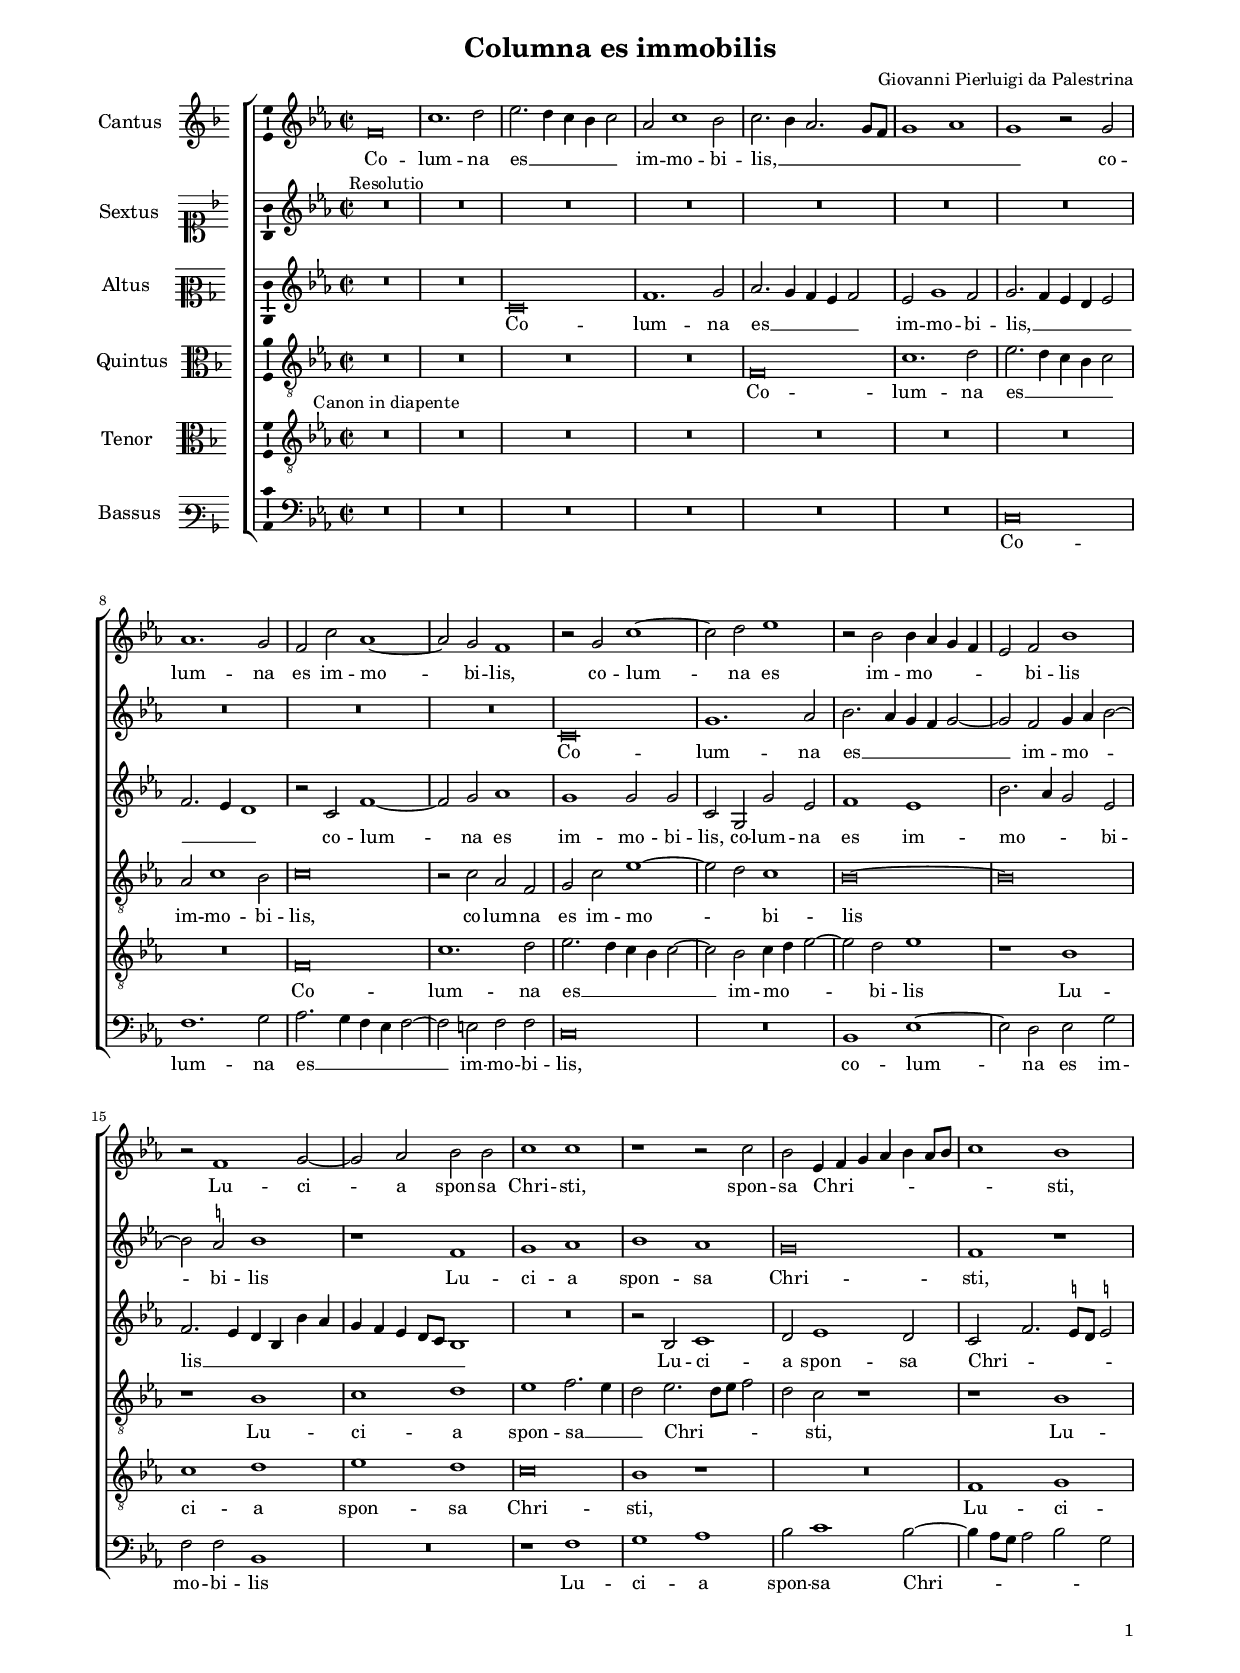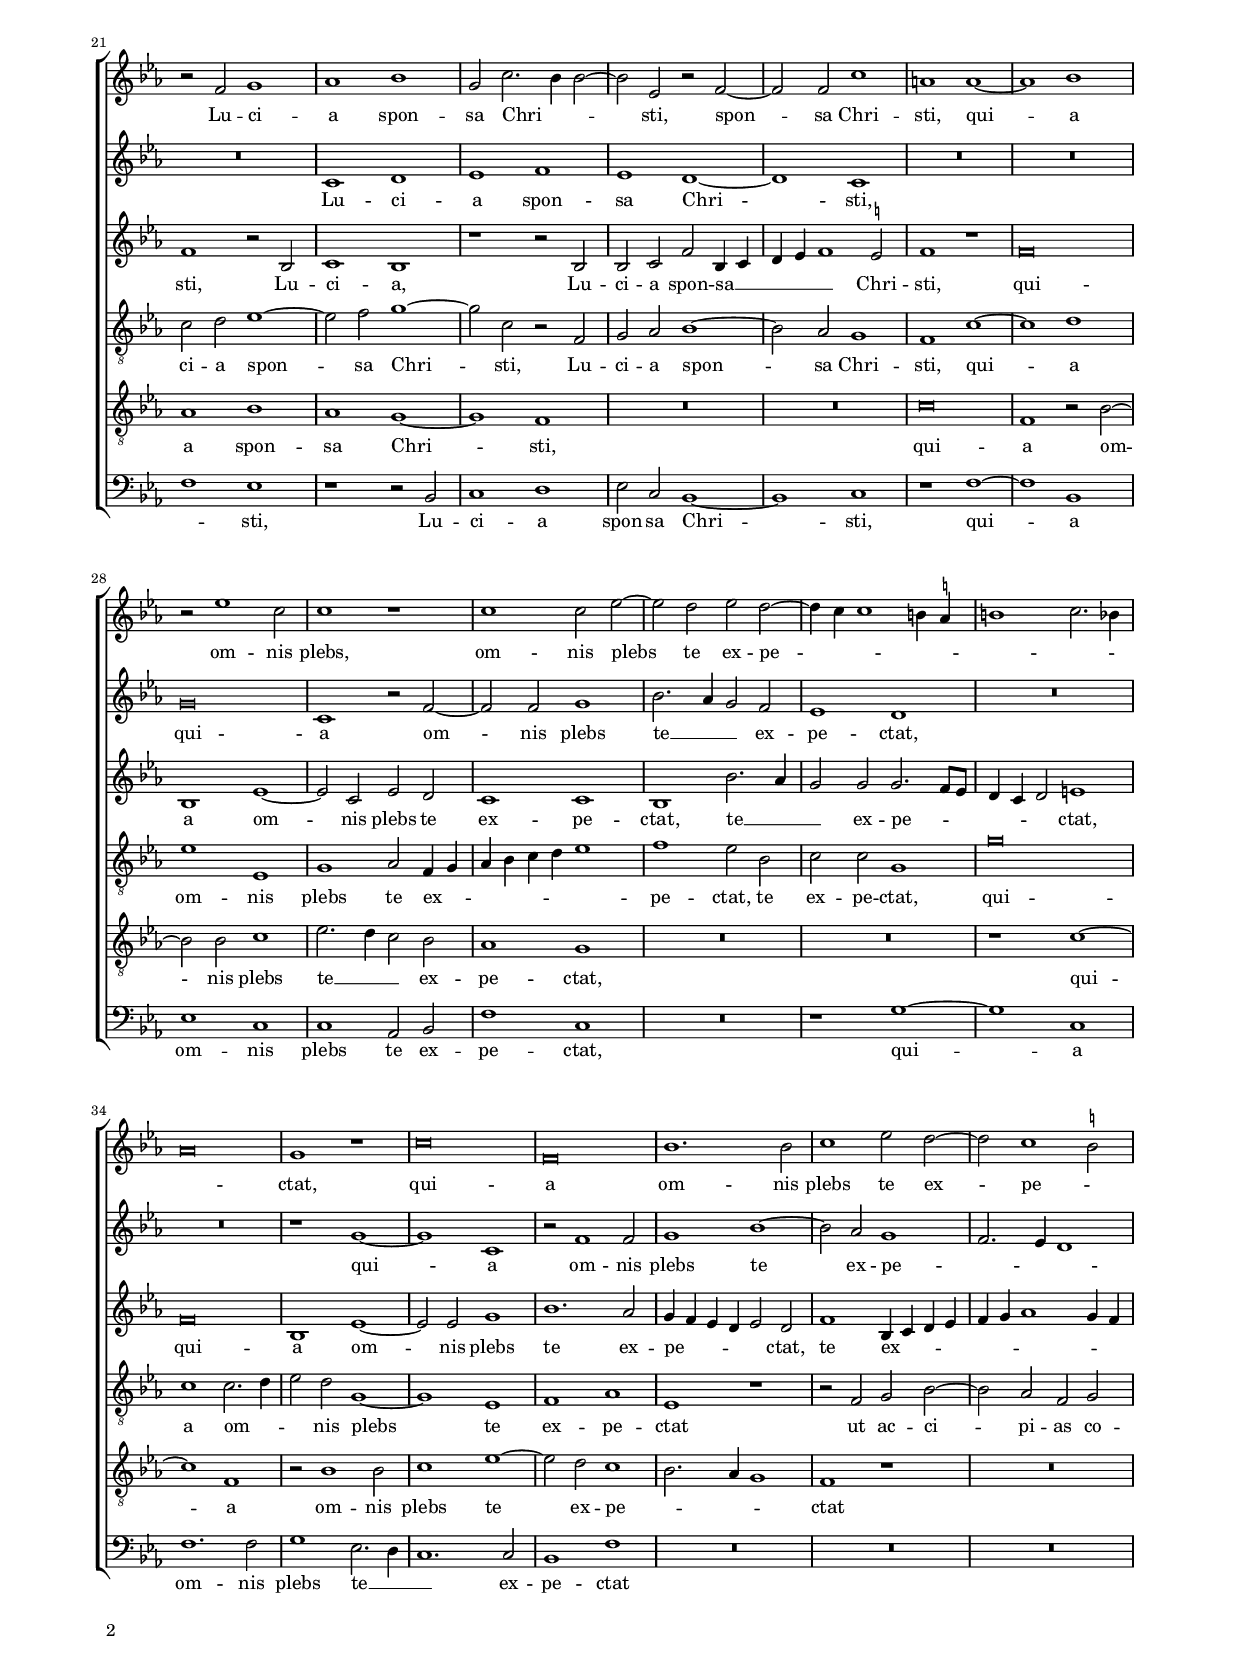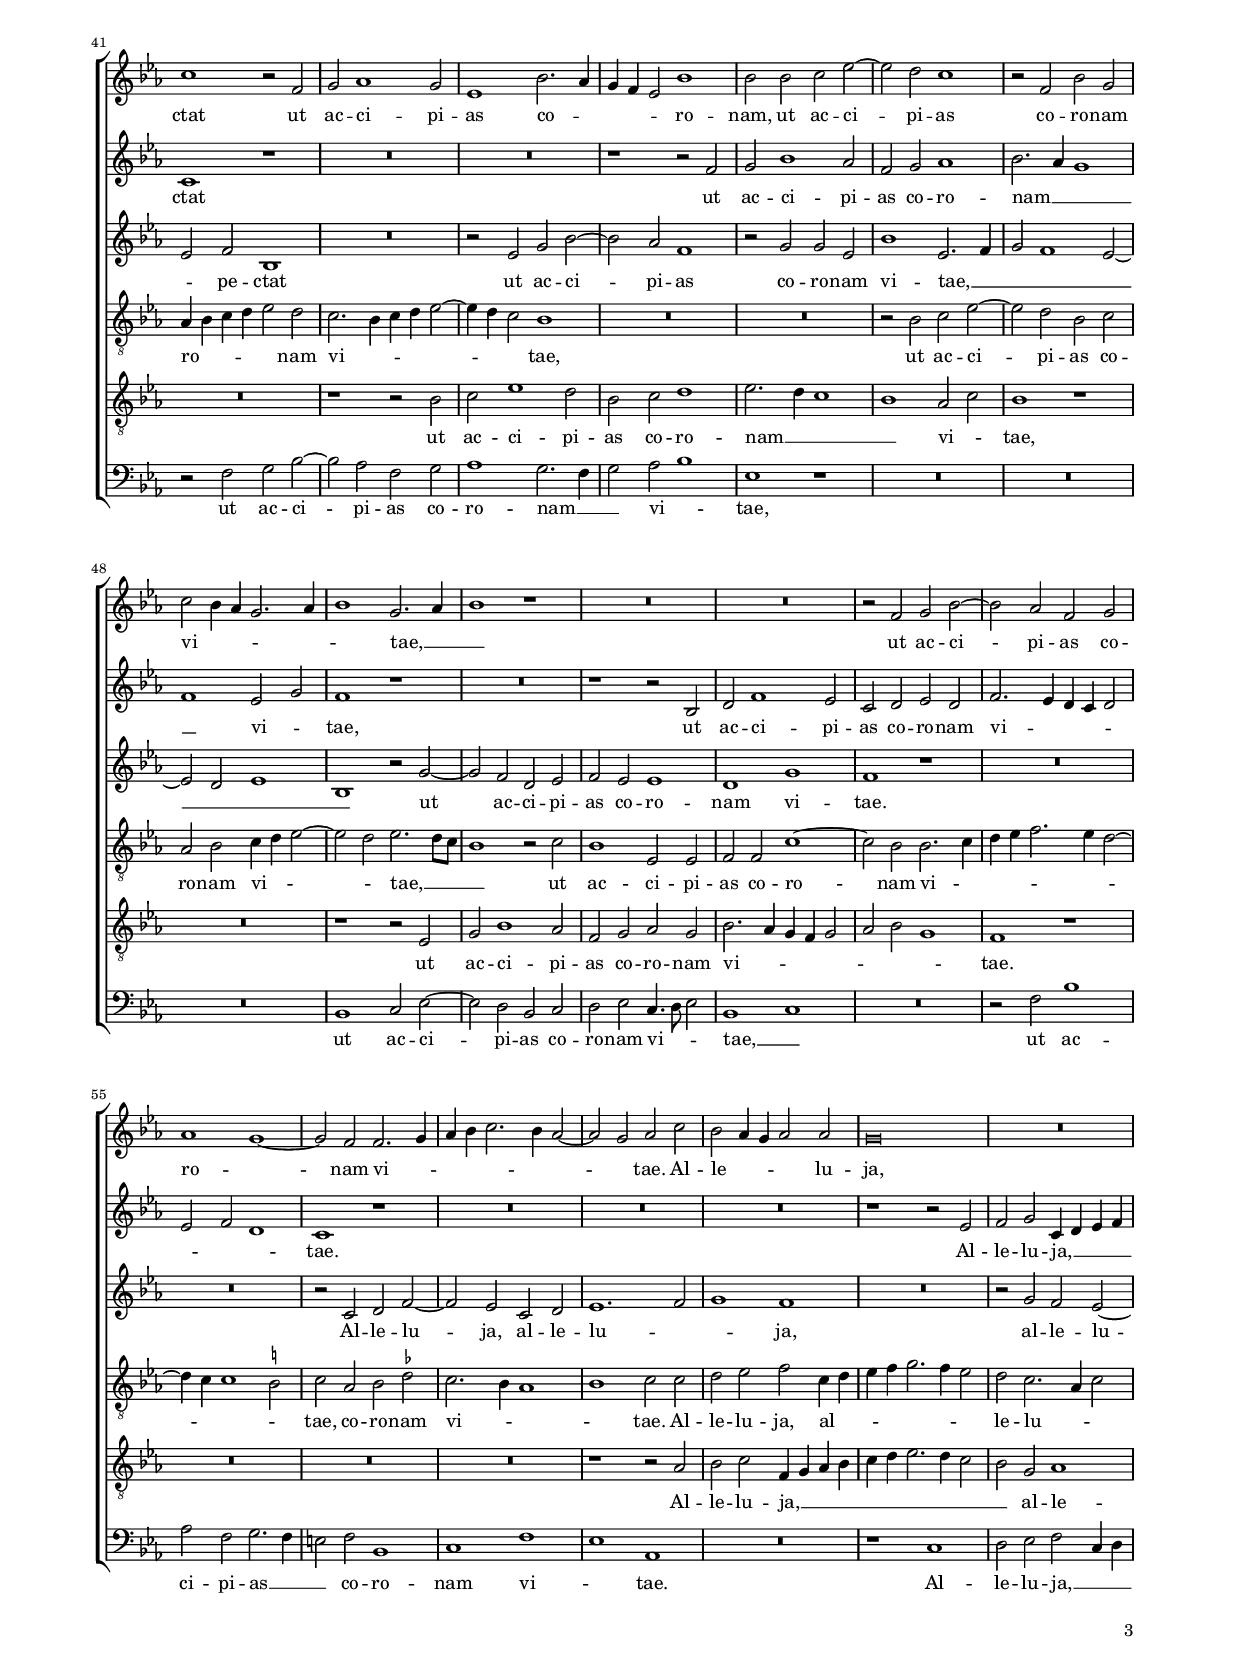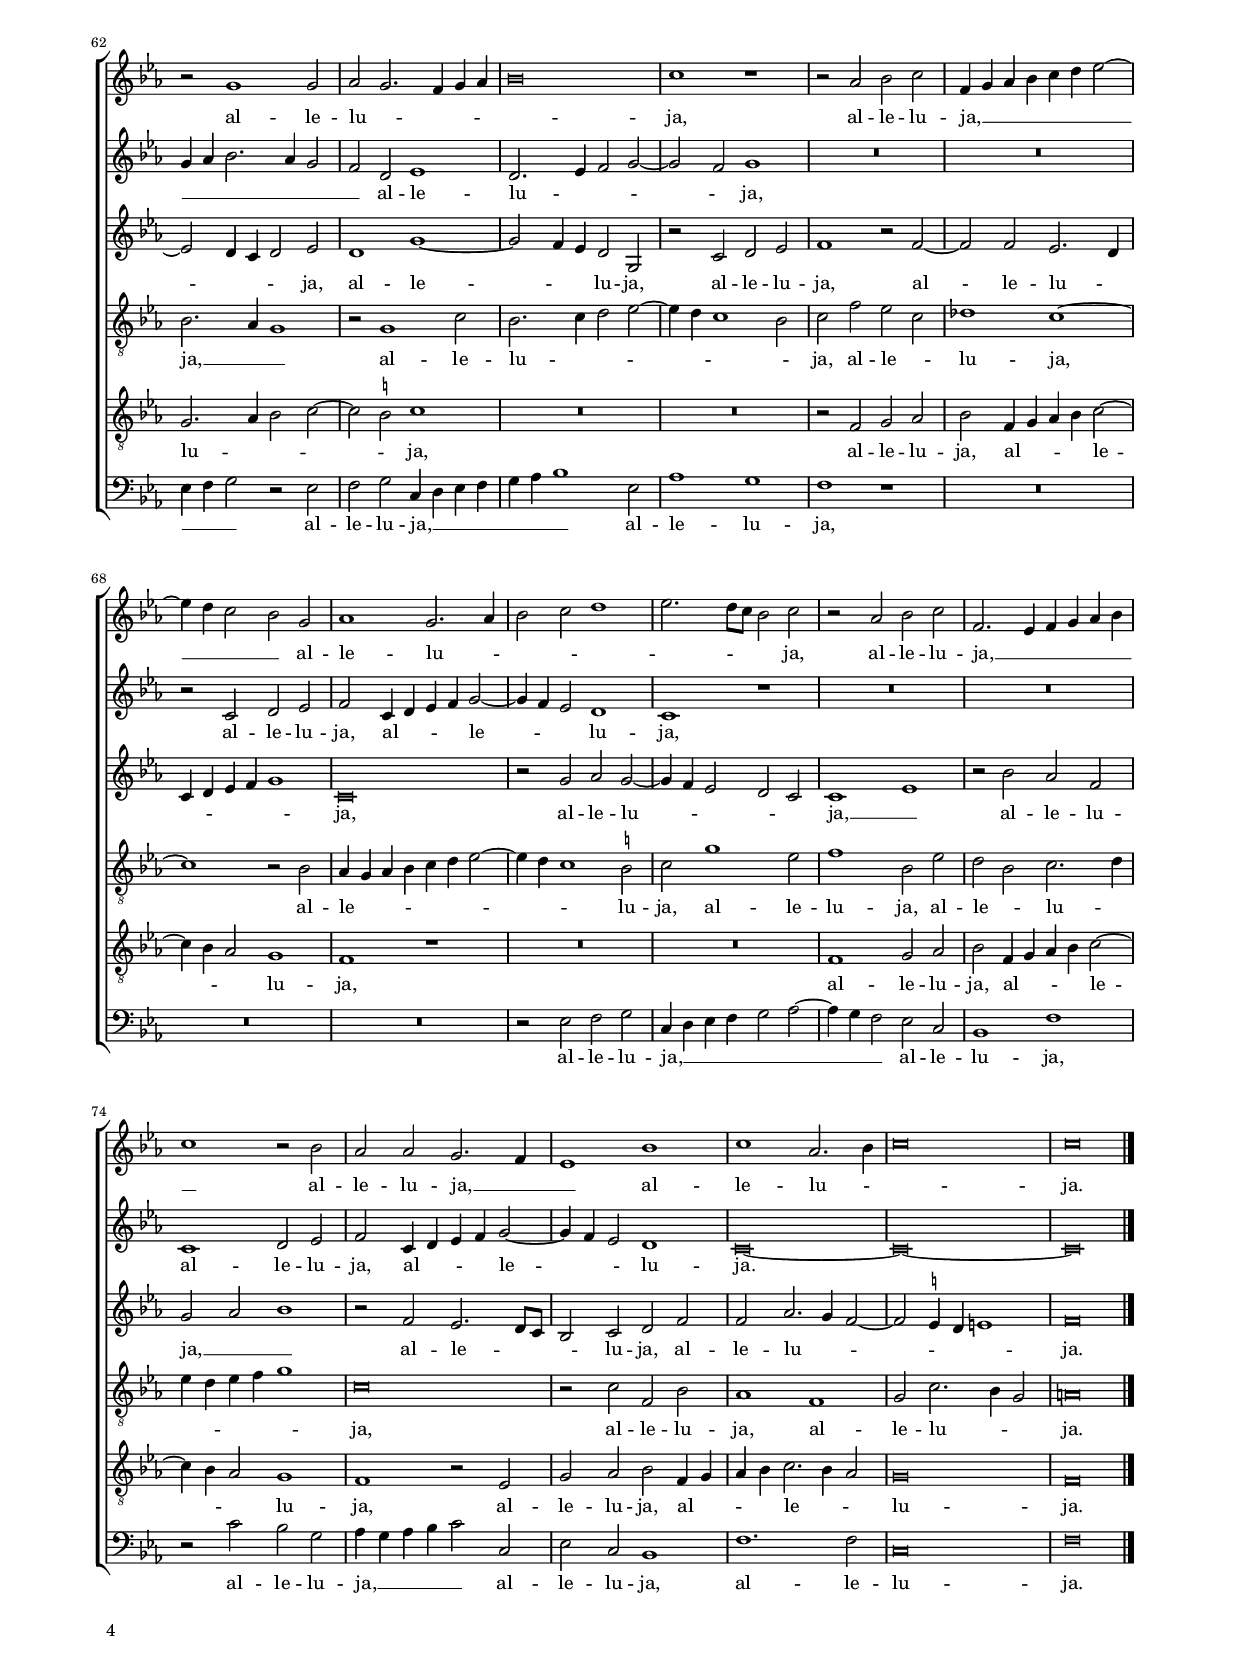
\header
{
  title="Columna es immobilis"
  composer="Giovanni Pierluigi da Palestrina"
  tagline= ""
}

\version "2.22.0"
\language deutsch
#(set-global-staff-size 15)
% #(set-default-paper-size "letter")
#(ly:set-option 'point-and-click #f)


\paper
	{
	top-margin = 1.5 \cm
	bottom-margin = 1 \cm
	left-margin = 1.8 \cm
	right-margin = 1.8 \cm
	ragged-bottom = ##f
	ragged-last-bottom = ##f
	print-page-number = ##f
	system-system-spacing = #'((basic-distance . 17) (minimum-distance . 14) (padding . 6) (strechability . 250))
    oddFooterMarkup=\markup   \fill-line { "" \fromproperty #'page:page-number-string }
    evenFooterMarkup=\markup  \fill-line { \fromproperty #'page:page-number-string "" }
    last-bottom-spacing = #'((basic-distance . 12) (minimum-distance . 7) (padding . 4))
	systems-per-page = 3
    page-count = 4
%	min-systems-per-page = 3
	}


global = {
	\key f \major
	\time 2/2 \set Score.measureLength = #(ly:make-moment 2/1)
        \skip 1*2*79 \bar "|."
	}

ficta = { \once \set suggestAccidentals = ##t }
	
forget = #(define-music-function (music) (ly:music?) #{
	\accidentalStyle forget
	$music
	\accidentalStyle default
	#})

m = \melisma
me = \melismaEnd



incipitcantus = \markup { \score {
	{
	\set Staff.instrumentName = \markup { \fontsize #1 "Cantus" }
	\key f \major
	\clef violin
	s4 \bar ""
	}
	\layout  {
	raggedright = ##t
	indent = 1.6 \cm
	line-width = 2.2 \cm
	\context { \Staff \remove Time_signature_engraver }
	\override Staff.Clef.Y-extent = #'(0 . 0)
	}} \hspace #1 }


incipitsextus = \markup { \score {
	{
	\set Staff.instrumentName = \markup { \fontsize #1 "Sextus" }
	\key f \major
	\clef soprano
	s4 \bar ""
	}
	\layout  {
	raggedright = ##t
	indent = 1.6 \cm
	line-width = 2.2 \cm
	\context { \Staff \remove Time_signature_engraver }
	\override Staff.Clef.Y-extent = #'(0 . 0)
	}} \hspace #1 }
      
      
incipitaltus = \markup { \score {
	{
	\set Staff.instrumentName = \markup { \fontsize #1 "Altus" }
	\key f \major
	\clef mezzosoprano
	s4 \bar ""
	}
	\layout  {
	raggedright = ##t
	indent = 1.6 \cm
	line-width = 2.2 \cm
	\context { \Staff \remove Time_signature_engraver }
	\override Staff.Clef.Y-extent = #'(0 . 0)
	}} \hspace #1 }


incipittenor = \markup { \score {
	{
	\set Staff.instrumentName = \markup { \fontsize #1 "Tenor" }
	\key f \major
	\clef alto
	s4 \bar ""
	}
	\layout  {
	raggedright = ##t
	indent = 1.6 \cm
	line-width = 2.2 \cm
	\context { \Staff \remove Time_signature_engraver }
	\override Staff.Clef.Y-extent = #'(0 . 0)
	}} \hspace #1 }
      
      
incipitquintus = \markup { \score {
	{
	\set Staff.instrumentName = \markup { \fontsize #1 "Quintus" }
	\key f \major
	\clef alto
	s4 \bar ""
	}
	\layout  {
	raggedright = ##t
	indent = 1.6 \cm
	line-width = 2.2 \cm
	\context { \Staff \remove Time_signature_engraver }
	\override Staff.Clef.Y-extent = #'(0 . 0)
	}} \hspace #1 }
      
      
incipitbassus = \markup { \score {
	{
	\set Staff.instrumentName = \markup { \fontsize #1 "Bassus" }
	\key f \major
	\clef varbaritone
	s4 \bar ""
	}
	\layout  {
	raggedright = ##t
	indent = 1.6 \cm
	line-width = 2.2 \cm
	\context { \Staff \remove Time_signature_engraver }
	\override Staff.Clef.Y-extent = #'(0 . 0)
	}} \hspace #1 }


cantus =  \relative c''
	{
	g\breve
	d'1. e2
	f2. e4 d c d2
	b2 d1 c2
%5
	d2. c4 b2. a8 g |
	a1 b
	a1 r2 a
	b1. a2
	g2 d' b1~
%10
	b2 a g1 |
	r2 a d1~
	d2 e f1
	r2 c c4 b a g
	f2 g c1
%15
	r2 g1 a2~ |
	a2 b c c
	d1 d
	r1 r2 d
	c2 f,4 g a b c b8 c
%20
	d1 c |
	r2 g a1
	b1 c
	a2 d2. c4 c2~
	c2 f, r g~
%25
	g2 g d'1 |
	h1 h~
	h1 c
	r2 f1 d2
	d1 r
%30
	d1 d2 f~ |
	f2 e f e~
	e4 d d1 cis4 \ficta h
	cis1 d2. c4
	b\breve
%35
	a1 r |
	d\breve
	g,\breve
	c1. c2
	d1 f2 e~
%40
	e2 d1 \ficta cis2 |
	d1 r2 g,
	a2 b1 a2
	f1 c'2. b4
	a4 g f2 c'1
%45
	c2 c d f~ |
	f2 e d1
	r2 g, c a
	d2 c4 b a2. b4
	c1 a2. b4
%50
	c1 r |
	R\breve
	R\breve
	r2 g a c~
	c2 b g a
%55
	b1 a~ |
	a2 g g2. a4
	b4 c d2. c4 b2~
	b2 a b d
	c2 b4 a b2 b
%60
	a\breve |
	R\breve
	r2 a1 a2
	b2 a2. g4 a b
	c\breve
%65
	d1 r |
	r2 b c d
	g,4 a b c d e f2~
	f4 e d2 c a
	b1 a2. b4
%70
	c2 d e1 |
	f2. e8 d c2 d
	r2 b c d
	g,2. f4 g a b c
	d1 r2 c
%75
	b2 b a2. g4 |
	f1 c'
	d1 b2. c4
	d\breve
	d\breve |
	}


sextus = \relative c''
	{
        R\breve^\markup { "Resolutio" }
	R\breve
	R\breve
	R\breve
%5
	R\breve |
	R\breve
	R\breve
	R\breve
	R\breve
%10
	R\breve |
	d,\breve
	a'1. b2
	c2. b4 a g a2~
	a2 g a4 b c2~
%15
	c2 \ficta h c1 |
	r1 g
	a1 b
	c1 b
	a\breve
%20
	g1 r |
	R\breve
	d1 e
	f1 g
	f1 e~
%25
        e1 d |	
	R\breve
	R\breve
	a'\breve
	d,1 r2 g~
%30
	g2 g a1 |
	c2. b4 a2 g
	f1 e
	R\breve
	R\breve
%35
	r1 a~ |
	a1 d,
	r2 g1 g2
	a1 c~
	c2 b a1
%40
	g2. f4 e1 |
	d1 r
	R\breve
	R\breve
	r1 r2 g
%45
	a2 c1 b2 |
	g2 a b1
	c2. b4 a1
	g1 f2 a
	g1 r
%50
	R\breve |
	r1 r2 c,
	e2 g1 f2
	d2 e f e
	g2. f4 e d e2
%55
	f2 g e1 |
	d1 r
	R\breve
	R\breve
	R\breve
%60
	r1 r2 f |
	g2 a d,4 e f g
	a4 b c2. b4 a2
	g2 e f1
	e2. f4 g2 a~
%65
	a2 g a1 |
	R\breve
	R\breve
	r2 d, e f
	g2 d4 e f g a2~
%70
	a4 g f2 e1 |
	d1 r
	R\breve
	R\breve
	d1 e2 f
%75
	g2 d4 e f g a2~ |
	a4 g f2 e1
	d\breve~
        d\breve~
        d\breve |
	}


altus =  \relative c'
        {
	R\breve
	R\breve
	d\breve
	g1. a2
%5
	b2. a4 g f g2 |
	f2 a1 g2
	a2. g4 f e f2
	g2. f4 e1
	r2 d g1~
%10
	g2 a b1 |
	a1 a2 a
	d,2 a a' f
	g1 f
	c'2. b4 a2 f
%15
	g2. f4 e c c' b |
	a4 g f e8 d c1
	R\breve
	r2 c d1
	e2 f1 e2
%20
	d2 g2. \ficta fis8 e \ficta fis!2 |
	g1 r2 c,
	d1 c
	r1 r2 c
	c2 d g c,4 d
%25
	e4 f g1 \ficta fis2 |
	g1 r
	g\breve
	c,1 f~
	f2 d f e
%30
	d1 d |
	c1 c'2. b4
	a2 a a2. g8 f
	e4 d e2 fis1
	g\breve
%35
	c,1 f~ |
	f2 f a1
	c1. b2
	a4 g f e f2 e
	g1 c,4 d e f
%40
	g4 a b1 a4 g |
	f2 g c,1
	R\breve
	r2 f a c~
	c2 b g1
%45
	r2 a a f |
	c'1 f,2. g4
	a2 g1 f2~
	f2 e f1
	c1 r2 a'~
%50
	a2 g e f |
	g2 f f1
	e1 a
	g1 r
	R\breve
%55
	R\breve |
	r2 d e g~
	g2 f d e
	f1. g2
	a1 g
%60
	R\breve |
	r2 a g f~
	f2 e4 d e2 f
	e1 a~
	a2 g4 f e2 a,
%65
	r2 d e f |
	g1 r2 g~
	g2 g f2. e4
	d4 e f g a1
	d,\breve
%70
	r2 a' b a~ |
	a4 g f2 e d
	d1 f
	r2 c' b g
	a2 b c1
%75
	r2 g f2. e8 d |
	c2 d e g
	g2 b2. a4 g2~
	g2 \ficta fis4 e fis!1
	g\breve |
	}


tenor =  \relative c'
	{
        R\breve^\markup { "Canon in diapente" }
	R\breve
	R\breve
	R\breve
%5
	R\breve |
	R\breve
	R\breve
	R\breve
	g\breve
%10
	d'1. e2 |
	f2. e4 d c d2~
	d2 c d4 e f2~
	f2 e f1
	r1 c
%15
	d1 e |
	f1 e
	d\breve
	c1 r
	R\breve
%20
	g1 a |
	b1 c
	b1 a~
	a1 g
	R\breve
%25
	R\breve |
	d'\breve
	g,1 r2 c~
	c2 c d1
	f2. e4 d2 c
%30
	b1 a |
	R\breve
	R\breve
	r1 d~
	d1 g,
%35
	r2 c1 c2 |
	d1 f~
	f2 e d1
	c2. b4 a1
	g1 r
%40
	R\breve |
	R\breve
	r1 r2 c
	d2 f1 e2
	c2 d e1
%45
	f2. e4 d1 |
	c1 b2 d
	c1 r
	R\breve
	r1 r2 f,
%50
	a2 c1 b2 |
	g2 a b a
	c2. b4 a g a2
	b2 c a1
	g1 r
%55
	R\breve |
	R\breve
	R\breve
	r1 r2 b
	c2 d g,4 a b c
%60
	d4 e f2. e4 d2 |
	c2 a b1
	a2. b4 c2 d~
	d2 \ficta cis d1
	R\breve
%65
	R\breve |
	r2 g, a b
	c2 g4 a b c d2~
	d4 c b2 a1
	g1 r
%70
	R\breve |
	R\breve
	g1 a2 b
	c2 g4 a b c d2~
	d4 c b2 a1
%75
	g1 r2 f |
	a2 b c g4 a
	b4 c d2. c4 b2
	a\breve
	g\breve |
	}


quintus  =  \relative c'
	{
	R\breve
	R\breve
	R\breve
	R\breve
%5
	g\breve |
	d'1. e2
	f2. e4 d c d2
	b2 d1 c2
	d\breve
%10
	r2 d b g |
	a2 d f1~
	f2 e d1
	c\breve~
	c\breve
%15
	r1 c |
	d1 e
	f1 g2. f4
	e2 f2. e8 f g2
	e2 d r1
%20
	r1 c |
	d2 e f1~
	f2 g a1~
	a2 d, r g,
	a2 b c1~
%25
	c2 b a1 |
	g1 d'~
	d1 e
	f1 f,
	a1 b2 g4 a
%30
	b4 c d e f1 |
	g1 f2 c
	d2 d a1
	a'\breve
	d,1 d2. e4
%35
	f2 e a,1~ |
	a1 f
	g1 b
	f1 r
	r2 g a c~
%40
	c2 b g a |
	b4 c d e f2 e
	d2. c4 d e f2~
	f4 e d2 c1
	R\breve
%45
	R\breve |
	r2 c d f~
	f2 e c d
	b2 c d4 e f2~
	f2 e f2. e8 d
%50
	c1 r2 d |
	c1 f,2 f
	g2 g d'1~
	d2 c c2. d4
	e4 f g2. f4 e2~
%55
	e4 d d1 \ficta cis2 |
	d2 b c \ficta es
	d2. c4 b1
	c1 d2 d
	e2 f g d4 e
%60
	f4 g a2. g4 f2 |
	e2 d2. b4 d2
	c2. b4 a1
	r2 a1 d2
	c2. d4 e2 f~
%65
	f4 e d1 c2 |
	d2 g f d
	es1 d~
	d1 r2 c
	b4 a b c d e f2~
%70
	f4 e d1 \ficta cis2 |
	d2 a'1 f2
	g1 c,2 f
	e2 c d2. e4
	f4 e f g a1
%75
	d,\breve |
	r2 d g, c
	b1 g
	a2 d2. c4 a2
	h\breve |
	}


bassus  =  \relative c
	{
	R\breve
	R\breve
	R\breve
	R\breve
%5
	R\breve |
	R\breve
	d\breve
	g1. a2
	b2. a4 g f g2~
%10
	g2 fis g g |
	d\breve
	R\breve
	c1 f~
	f2 e f a
%15
	g2 g c,1 |
	R\breve
	r1 g'
	a1 b
	c2 d1 c2~
%20
	c4 b8 a b2 c a |
	g1 f
	r1 r2 c
	d1 e
	f2 d c1~
%25
	c1 d |
	r1 g~
	g1 c,
	f1 d
	d1 b2 c
%30
	g'1 d |
	R\breve
	r1 a'~
	a1 d,
	g1. g2
%35
	a1 f2. e4 |
	d1. d2
	c1 g'
	R\breve
	R\breve
%40
	R\breve |
	r2 g a c~
	c2 b g a
	b1 a2. g4
	a2 b c1
%45
	f,1 r |
	R\breve
	R\breve
	R\breve
	c1 d2 f~
%50
	f2 e c d |
	e2 f d4. e8 f2
	c1 d
	R\breve
	r2 g c1
%55
	b2 g a2. g4 |
	fis2 g c,1
	d1 g
	f1 b,
	R\breve
%60
	r1 d |
	e2 f g d4 e
	f4 g a2 r f
	g2 a d,4 e f g
	a4 b c1 f,2
%65
	b1 a |
	g1 r
	R\breve
	R\breve
	R\breve
%70
	r2 f g a |
	d,4 e f g a2 b~
	b4 a g2 f d
	c1 g'
	r2 d' c a
%75
	b4 a b c d2 d, |
	f2 d c1
	g'1. g2
	d\breve
	g\breve |
	}


lyricscantus = \lyricmode {
	Co -- lum -- na es __ _ _ _ _ im -- mo -- bi -- lis, __ _ _ _ _ _ _ _
        co -- lum -- na es im -- mo -- bi -- lis,
        co -- lum -- na es im -- mo -- _ _ _ _ bi -- lis
        Lu -- ci -- a spon -- sa Chri -- sti,
        spon -- sa Chri -- _ _ _ _ _ _ _ sti,
        Lu -- ci -- a spon -- sa Chri -- _ _ sti,
        spon -- sa Chri -- sti,
        qui -- a om -- nis plebs,
        om -- nis plebs te ex -- pe -- _ _ _ _ _ _ _ _ ctat,
        qui -- a om -- nis plebs te ex -- pe -- _ ctat
        ut ac -- ci -- pi -- as co -- _ _ _ _ ro -- nam,
        ut ac -- ci -- pi -- as co -- ro -- nam vi -- _ _ _ _ _ tae, __ _ _
        ut ac -- ci -- pi -- as co -- ro -- _ nam vi -- _ _ _ _ _ _ _ tae.
        Al -- le -- _ _ _ lu -- ja,
        al -- le -- lu -- _ _ _ _ _ ja,
        al -- le -- lu -- ja, __ _ _ _ _ _ _ _ _ _
        al -- le -- lu -- _ _ _ _ _ _ _ _ ja,
        al -- le -- lu -- ja, __ _ _ _ _ _ _
        al -- le -- lu -- ja, __ _ _
        al -- le -- lu -- _ _ ja.
	}


lyricssextus = \lyricmode {
	Co -- lum -- na es __ _ _ _ _ im -- mo -- _ _ bi -- lis
        Lu -- ci -- a spon -- sa Chri -- sti,
        Lu -- ci -- a spon -- sa Chri -- sti,
        qui -- a om -- nis plebs te __ _ _ ex -- pe -- ctat,
        qui -- a om -- nis plebs te ex -- pe -- _ _ _ ctat
        ut ac -- ci -- pi -- as co -- ro -- nam __ _ _ _ vi -- _ tae,
        ut ac -- ci -- pi -- as co -- ro -- nam vi -- _ _ _ _ _ _ _ tae.
        Al -- le -- lu -- ja, __ _ _ _ _ _ _ _ _ _ 
        al -- le -- lu -- _ _ _ _ ja,
        al -- le -- lu -- ja,
        al -- _ _ _ le -- _ _ lu -- ja,
        al -- le -- lu -- ja,
        al -- _ _ _ le -- _ _ lu -- ja.
	}


lyricsaltus = \lyricmode {
	Co -- lum -- na es __ _ _ _ _ im -- mo -- bi -- lis, __ _ _ _ _ _ _ _
        co -- lum -- na es im -- mo -- bi -- lis,
        co -- lum -- na es im -- mo -- _ _ bi -- lis __ _ _ _ _ _ _ _ _ _ _ _
        Lu -- ci -- a spon -- sa Chri -- _ _ _ _ sti,
        Lu -- ci -- a,
        Lu -- ci -- a spon -- sa __ _ _ _ _ Chri -- sti,
        qui -- a om -- nis plebs te ex -- pe -- ctat,
        te __ _ _ ex -- pe -- _ _ _ _ _ ctat,
        qui -- a om -- nis plebs te ex -- pe -- _ _ _ _ ctat,
        te ex -- _ _ _ _ _ _ _ _ _ pe -- ctat
        ut ac -- ci -- pi -- as co -- ro -- nam vi -- tae, __ _ _ _ _ _ _ _
        ut ac -- ci -- pi -- as co -- ro -- nam vi -- tae.
        Al -- le -- lu -- ja,
        al -- le -- lu -- _ _ ja,
        al -- le -- lu -- _ _ _ ja,
        al -- le -- _ _ lu -- ja,
        al -- le -- lu -- ja,
        al -- le -- lu -- _ _ _ _ _ _ ja,
        al -- le -- lu -- _ _ _ _ ja, __ _
        al -- le -- lu -- ja, __ _ _
        al -- le -- _ _ _ lu -- ja,
        al -- le -- lu -- _ _ _ _ _ ja.
	}
	

lyricstenor = \lyricmode {
	Co -- lum -- na es __ _ _ _ _ im -- mo -- _ _ bi -- lis
        Lu -- ci -- a spon -- sa Chri -- sti,
        Lu -- ci -- a spon -- sa Chri -- sti,
        qui -- a om -- nis plebs te __ _ _ ex -- pe -- ctat,
        qui -- a om -- nis plebs te ex -- pe -- _ _ _ ctat
        ut ac -- ci -- pi -- as co -- ro -- nam __ _ _ _ vi -- _ tae,
        ut ac -- ci -- pi -- as co -- ro -- nam vi -- _ _ _ _ _ _ _ tae.
        Al -- le -- lu -- ja, __ _ _ _ _ _ _ _ _ _ 
        al -- le -- lu -- _ _ _ _ ja,
        al -- le -- lu -- ja,
        al -- _ _ _ le -- _ _ lu -- ja,
        al -- le -- lu -- ja,
        al -- _ _ _ le -- _ _ lu -- ja,
        al -- le -- lu -- ja,
        al -- _ _ _ le -- _ _ lu -- ja.
	}


lyricsquintus = \lyricmode {
	Co -- lum -- na es __ _ _ _ _ im -- mo -- bi -- lis,
        co -- lum -- na es im -- mo -- _ bi -- lis
        Lu -- ci -- a spon -- sa __ _ _ Chri -- _ _ _ _ sti,
        Lu -- ci -- a spon -- sa Chri -- sti,
        Lu -- ci -- a spon -- sa Chri -- sti,
        qui -- a om -- nis plebs te ex -- _ _ _ _ _ _ pe -- ctat,
        te ex -- pe -- ctat,
        qui -- a om -- _ _ nis plebs te ex -- pe -- ctat
        ut ac -- ci -- pi -- as co -- ro -- _ _ _ _ nam vi -- _ _ _ _ _ _ tae,
        ut ac -- ci -- pi -- as co -- ro -- nam vi -- _ _ _ tae, __ _ _ _
        ut ac -- ci -- pi -- as co -- ro -- nam vi -- _ _ _ _ _ _ _ _ _ tae,
        co -- ro -- nam vi -- _ _ _ tae.
        Al -- le -- lu -- ja,
        al -- _ _ _ _ _ _ le -- lu -- _ _ ja, __ _ _
        al -- le -- lu -- _ _ _ _ _ _ ja,
        al -- le -- _ lu -- ja,
        al -- le -- _ _ _ _ _ _ _ _ lu -- ja,
        al -- le -- lu -- ja,
        al -- le -- _ lu -- _ _ _ _ _ _ ja,
        al -- le -- lu -- ja,
        al -- le -- lu -- _ _ ja.
	}


lyricsbassus = \lyricmode {
	Co -- lum -- na es __ _ _ _ _ im -- mo -- bi -- lis,
    co -- lum -- na es im -- mo -- bi -- lis
    Lu -- ci -- a spon -- sa Chri -- _ _ _ _ _ _ sti,
    Lu -- ci -- a spon -- sa Chri -- sti,
    qui -- a om -- nis plebs te ex -- pe -- ctat,
    qui -- a om -- nis plebs te __ _ _ ex -- pe -- ctat
    ut ac -- ci -- pi -- as co -- ro -- nam __ _ _ vi -- _ tae,
    ut ac -- ci -- pi -- as co -- ro -- nam vi -- _ _ tae, __ _
    ut ac -- ci -- pi -- as __ _ _ co -- ro -- nam vi -- _ tae.
    Al -- le -- lu -- ja, __ _ _ _ _ _
    al -- le -- lu -- ja, __ _ _ _ _ _ _ 
    al -- le -- lu -- ja,
    al -- le -- lu -- ja, __ _ _ _ _ _ _ _ 
    al -- le -- lu -- ja,
    al -- le -- lu -- ja, __ _ _ _ _ 
    al -- le -- lu -- ja,
    al -- le -- lu -- ja.
	}


\score
{  
	\transpose f es {
	\new ChoirStaff \with { \override StaffGrouper.staff-staff-spacing.basic-distance = #12 }
	<<

	\new Staff << \global
	\new Voice="v1" {
		\set Staff.instrumentName=\incipitcantus
		\set Staff.midiInstrument = "reed organ"
		\clef violin
		\cantus }
	\new Lyrics \lyricsto "v1" {\lyricscantus }
	>>


	\new Staff << \global
	\new Voice="v6" {
		\set Staff.instrumentName=\incipitsextus
		\set Staff.midiInstrument = "reed organ"
		\clef violin 
		\sextus}
	\new Lyrics \lyricsto "v6" {\lyricssextus }
	>>


	\new Staff << \global
	\new Voice="v2" {
		\set Staff.instrumentName=\incipitaltus
		\set Staff.midiInstrument = "reed organ"
		\clef violin 
		\altus}
	\new Lyrics \lyricsto "v2" {\lyricsaltus }
	>>


	\new Staff << \global
	\new Voice="v5" {
		\set Staff.instrumentName=\incipitquintus
		\set Staff.midiInstrument = "reed organ"
		\clef "G_8"
		\quintus}
	\new Lyrics \lyricsto "v5" {\lyricsquintus }
	>>


	\new Staff << \global
	\new Voice="v3" {
		\set Staff.instrumentName=\incipittenor
		\set Staff.midiInstrument = "reed organ"
		\clef "G_8"
		\tenor }
	\new Lyrics \lyricsto "v3" {\lyricstenor }
	>>


	\new Staff << \global
	\new Voice="v4" {
		\set Staff.instrumentName=\incipitbassus
		\set Staff.midiInstrument = "reed organ"
		\clef bass 
		\bassus }
	\new Lyrics \lyricsto "v4" {\lyricsbassus}
	>>

	>>
	} % transpose

	\layout
	{
	indent = 2.5 \cm
%	\context { \Lyrics \override VerticalAxisGroup.nonstaff-relatedstaff-spacing.padding = #2 }
%	\context { \Lyrics \override LyricText.font-size = #1 }
	\context { \Staff \override TimeSignature.break-visibility = #end-of-line-invisible }
    \context { \Staff \consists "Ambitus_engraver" }
	\context { \Score \override BarNumber.padding = #2 }
	\context { \Voice \override NoteHead.style = #'baroque }
	}

\midi
	{
    	\tempo 2 = 90
	}

}


% EOF
